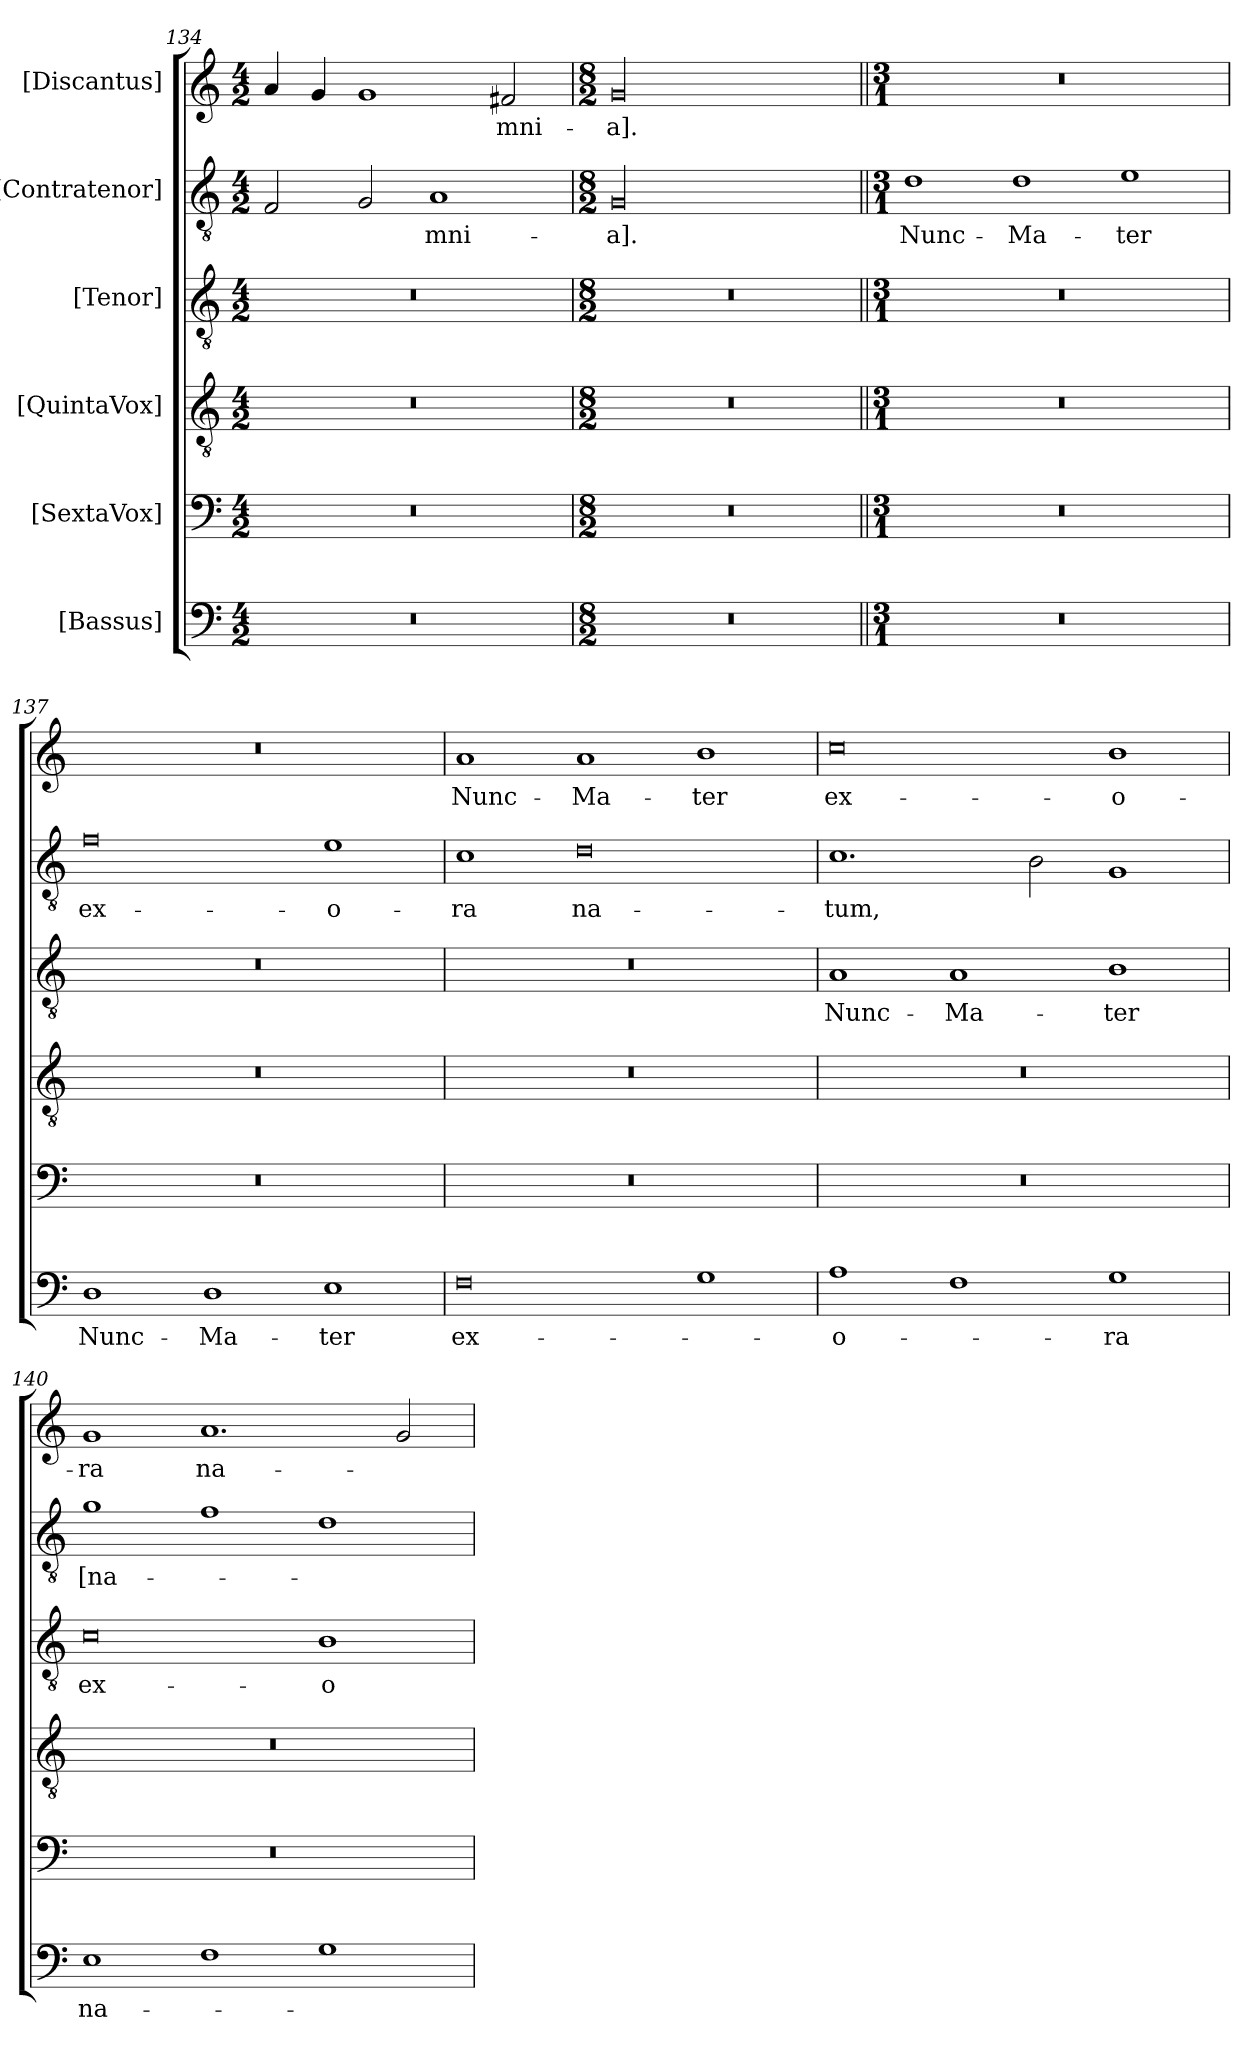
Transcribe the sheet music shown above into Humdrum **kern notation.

**kern	**text	**kern	**kern	**kern	**text	**kern	**text	**kern	**text
*part6	*part6	*part5	*part4	*part3	*part3	*part2	*part2	*part1	*part1
*staff6	*staff6	*staff5	*staff4	*staff3	*staff3	*staff2	*staff2	*staff1	*staff1
*I"[Bassus]	*	*I"[SextaVox]	*I"[QuintaVox]	*I"[Tenor]	*	*I"[Contratenor]	*	*I"[Discantus]	*
*clefF4	*	*clefF4	*clefGv2	*clefGv2	*	*clefGv2	*	*clefG2	*
*k[]	*	*k[]	*k[]	*k[]	*	*k[]	*	*k[]	*
*M4/2	*	*M4/2	*M4/2	*M4/2	*	*M4/2	*	*M4/2	*
=134	=134	=134	=134	=134	=134	=134	=134	=134	=134
0r	.	0r	0r	0r	.	2F/	.	4a/	.
.	.	.	.	.	.	.	.	4g/	.
.	.	.	.	.	.	2G/	.	1g/	.
.	.	.	.	.	.	1A/	-mni-	.	.
.	.	.	.	.	.	.	.	2f#X/	-mni-
=135	=135	=135	=135	=135	=135	=135	=135	=135	=135
*M8/2	*	*M8/2	*M8/2	*M8/2	*	*M8/2	*	*M8/2	*
00r	.	00r	00r	00r	.	00G/	-a].	00g/	-a].
=136||	=136||	=136||	=136||	=136||	=136||	=136||	=136||	=136||	=136||
*M3/1	*	*M3/1	*M3/1	*M3/1	*	*M3/1	*	*M3/1	*
0.r	.	0.r	0.r	0.r	.	1d\	Nunc-	0.r	.
.	.	.	.	.	.	1d\	Ma-	.	.
.	.	.	.	.	.	1e\	-ter	.	.
=137	=137	=137	=137	=137	=137	=137	=137	=137	=137
1D\	Nunc-	0.r	0.r	0.r	.	0f\	ex-	0.r	.
1D\	Ma-	.	.	.	.	.	.	.	.
1E\	-ter	.	.	.	.	1e\	-o-	.	.
=138	=138	=138	=138	=138	=138	=138	=138	=138	=138
0F\	ex-	0.r	0.r	0.r	.	1c\	-ra	1a/	Nunc-
.	.	.	.	.	.	0d\	na-	1a/	Ma-
1G\	.	.	.	.	.	.	.	1b\	-ter
=139	=139	=139	=139	=139	=139	=139	=139	=139	=139
1A\	-o-	0.r	0.r	1A/	Nunc-	1.c\	-tum,	0cc\	ex-
1F\	.	.	.	1A/	Ma-	.	.	.	.
.	.	.	.	.	.	2B\	.	.	.
1G\	-ra	.	.	1B\	-ter	1G/	.	1b\	-o-
=140	=140	=140	=140	=140	=140	=140	=140	=140	=140
1E\	na-	0.r	0.r	0c\	ex-	1g\	[na-	1g/	-ra
1F\	.	.	.	.	.	1f\	.	1.a/	na-
1G\	.	.	.	1B\	-o-	1d\	.	.	.
.	.	.	.	.	.	.	.	2g/	.
=	=	=	=	=	=	=	=	=	=
*-	*-	*-	*-	*-	*-	*-	*-	*-	*-
